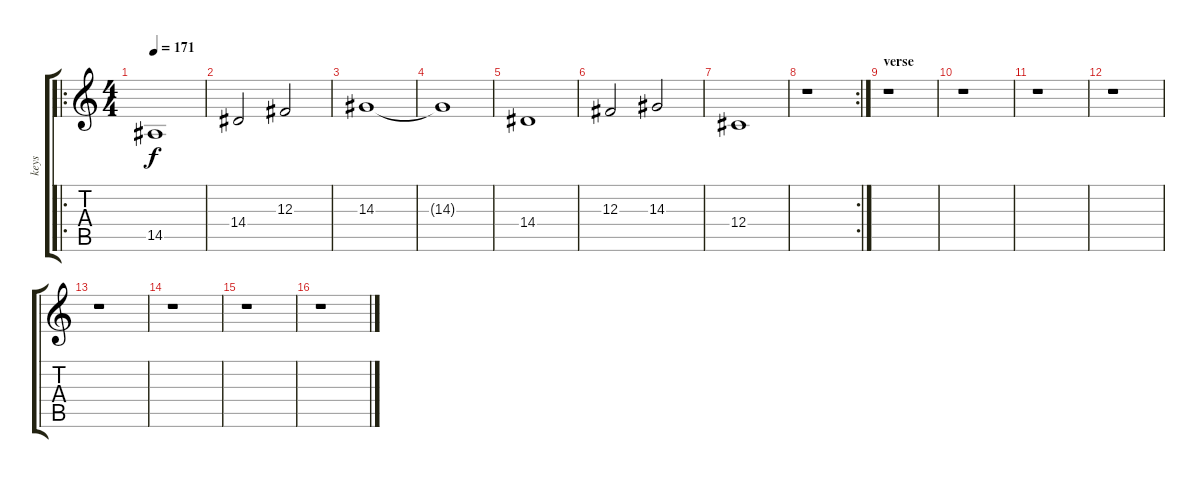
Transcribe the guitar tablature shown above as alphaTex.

\track ("keys" "keys") {instrument electricgrandpiano}
\staff {score tabs}
\tuning (Eb4 Bb3 Gb3 Db3 Ab2 Eb2) {hide}
\ro
\ts (4 4)
\tempo 171
\clef g2
\ks c
14.5.1{dy f instrument electricgrandpiano} |
14.4.2 12.3.2 |
14.3.1 |
14.3{t}.1 |
14.4.1 |
12.3.2 14.3.2 |
12.4.1 |
\rc 2
r.1 |
\section ("" "verse")
r.1 |
r.1 |
r.1 |
r.1 |
r.1 |
r.1 |
r.1 |
r.1
